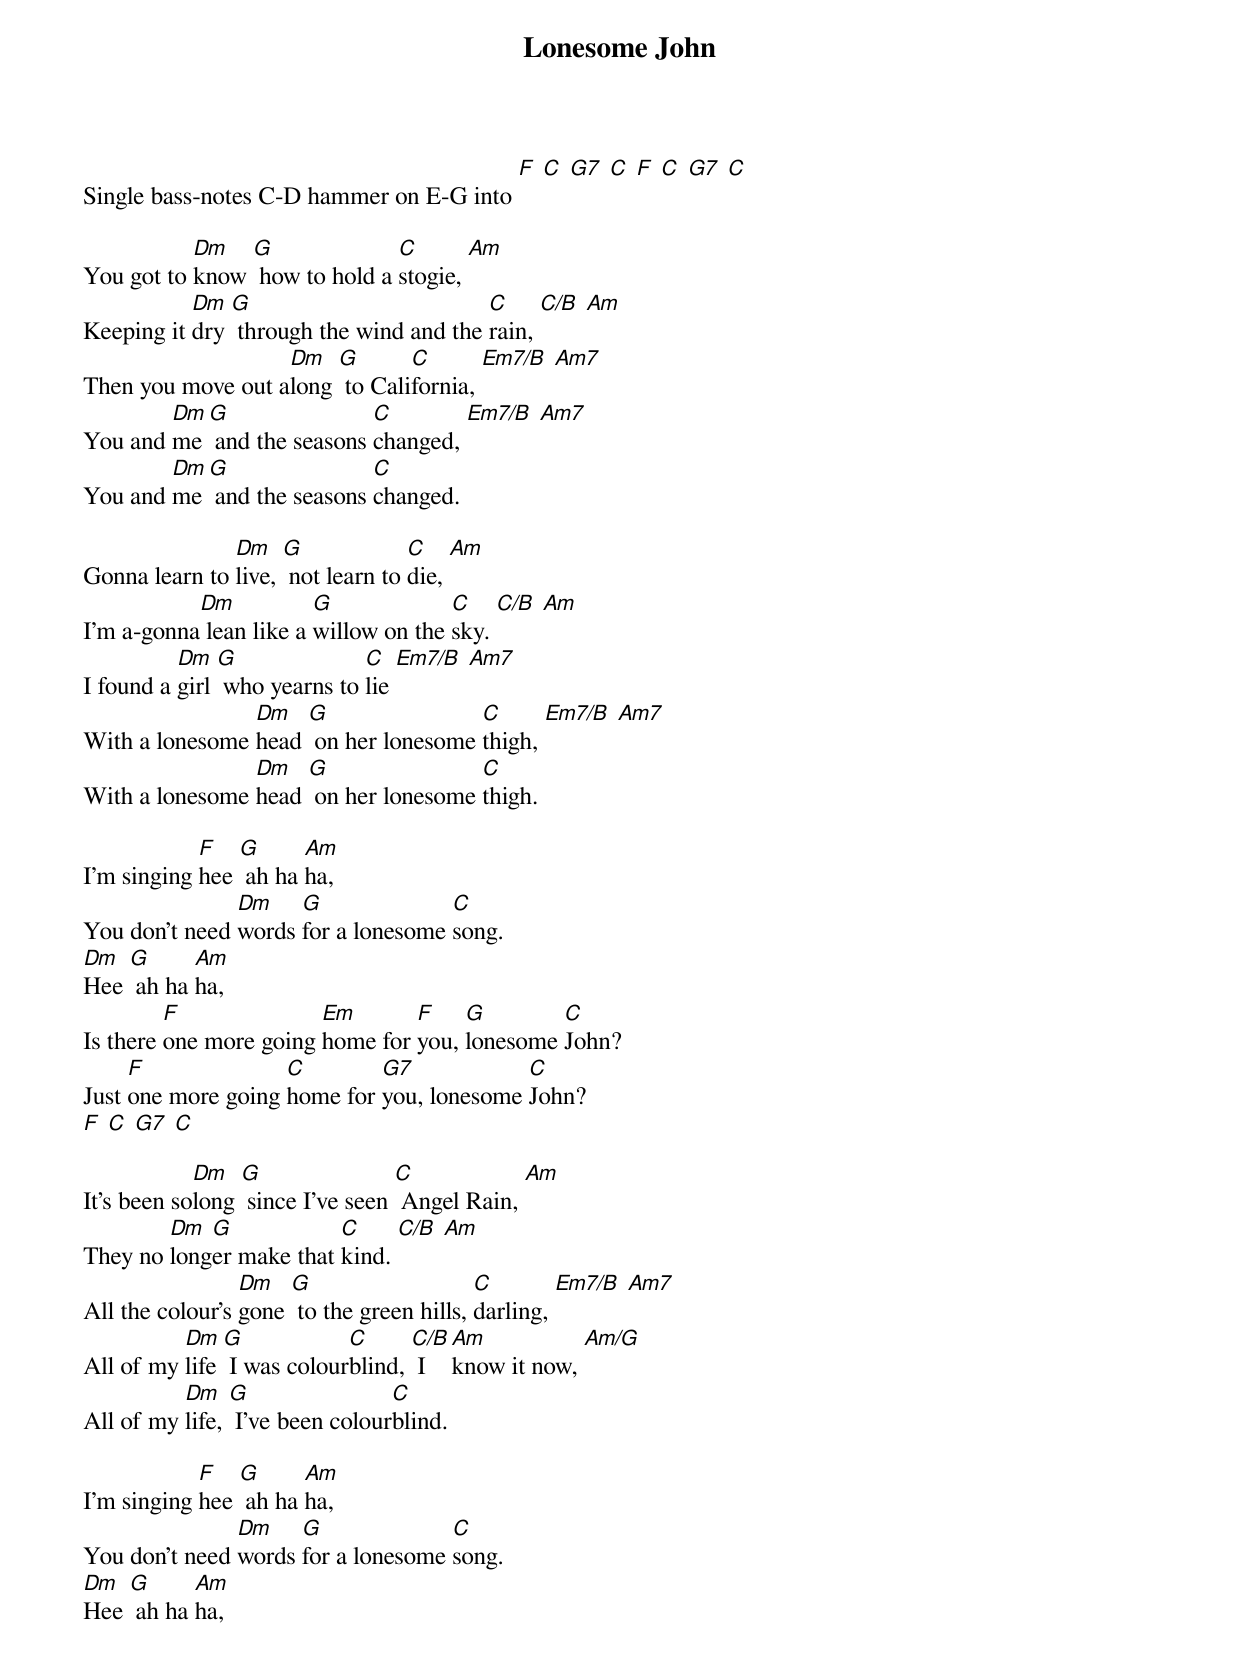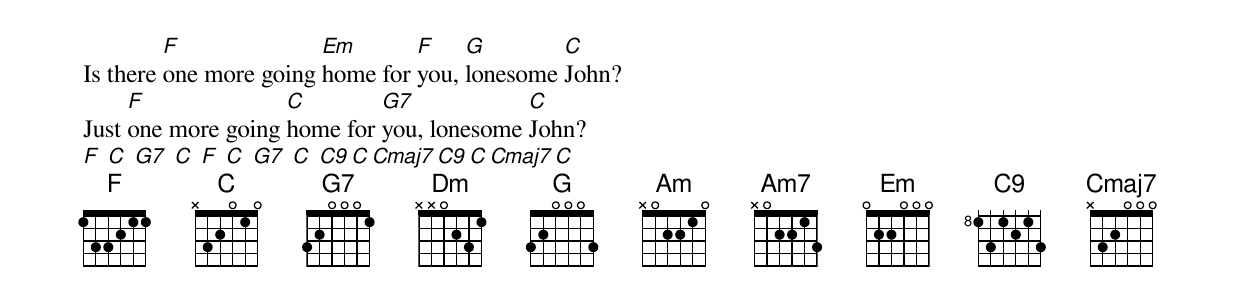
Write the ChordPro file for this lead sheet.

{title: Lonesome John}
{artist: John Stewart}
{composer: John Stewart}
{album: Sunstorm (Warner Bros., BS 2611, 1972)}

Single bass-notes C-D hammer on E-G into [F] [C] [G7] [C] [F] [C] [G7] [C]

You got to [Dm]know [G] how to hold a [C]stogie, [Am]
Keeping it [Dm]dry [G] through the wind and the [C]rain, [C/B] [Am]
Then you move out a[Dm]long [G] to Cali[C]fornia, [Em7/B] [Am7]
You and [Dm]me [G] and the seasons [C]changed, [Em7/B] [Am7]
You and [Dm]me [G] and the seasons [C]changed.

Gonna learn to [Dm]live, [G] not learn to [C]die, [Am]
I'm a-gonna[Dm] lean like a [G]willow on the [C]sky. [C/B] [Am]
I found a [Dm]girl [G] who yearns to [C]lie [Em7/B] [Am7]
With a lonesome [Dm]head [G] on her lonesome [C]thigh, [Em7/B] [Am7]
With a lonesome [Dm]head [G] on her lonesome [C]thigh.

I'm singing [F]hee [G] ah ha [Am]ha,
You don't need [Dm]words [G]for a lonesome [C]song.
[Dm]Hee [G] ah ha [Am]ha,
Is there [F]one more going [Em]home for [F]you, [G]lonesome [C]John?
Just [F]one more going [C]home for [G7]you, lonesome [C]John?
[F] [C] [G7] [C]

It's been so[Dm]long [G] since I've seen [C] Angel Rain, [Am]
They no [Dm]long[G]er make that [C]kind. [C/B] [Am]
All the colour's [Dm]gone [G] to the green hills, [C]darling, [Em7/B] [Am7]
All of my [Dm]life [G] I was colour[C]blind, [C/B] I [Am]know it now, [Am/G]
All of my [Dm]life, [G] I've been colour[C]blind.

I'm singing [F]hee [G] ah ha [Am]ha,
You don't need [Dm]words [G]for a lonesome [C]song.
[Dm]Hee [G] ah ha [Am]ha,
Is there [F]one more going [Em]home for [F]you, [G]lonesome [C]John?
Just [F]one more going [C]home for [G7]you, lonesome [C]John?
[F] [C] [G7] [C] [F] [C] [G7] [C] [C9][C][Cmaj7][C9][C][Cmaj7][C]
